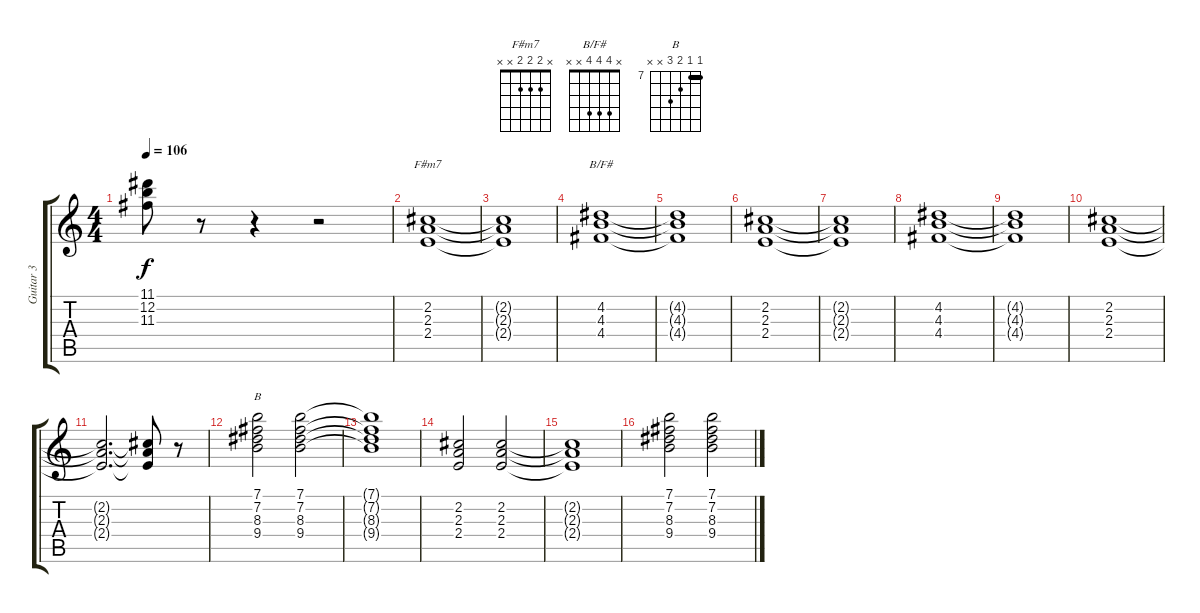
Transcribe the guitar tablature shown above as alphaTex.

\track ("Guitar 3" "Guitar 3") {instrument distortionguitar}
\staff {score tabs}
\tuning (E4 B3 G3 D3 A2 E2) {hide}
\chord ("F#m7" x 2 2 2 x x)
\chord ("B/F#" x 4 4 4 x x)
\chord ("B" 7 7 8 9 x x) {firstfret 7 barre 7}
\ts (4 4)
\tempo 106
\clef g2
\ks c
(11.1 12.2 11.3).8{dy f} r.8 r.4 r.2 |
(2.2 2.3 2.4).1{ch "F#m7"} |
(2.2{t} 2.3{t} 2.4{t}).1 |
(4.2 4.3 4.4).1{ch "B/F#"} |
(4.2{t} 4.3{t} 4.4{t}).1 |
(2.2 2.3 2.4).1 |
(2.2{t} 2.3{t} 2.4{t}).1 |
(4.2 4.3 4.4).1 |
(4.2{t} 4.3{t} 4.4{t}).1 |
(2.2 2.3 2.4).1 |
(2.2{t} 2.3{t} 2.4{t}).2{d} (2.2{t} 2.3{t} 2.4{t}).8 r.8 |
(7.1 7.2 8.3 9.4).2{ch "B"} (7.1 7.2 8.3 9.4).2 |
(7.1{t} 7.2{t} 8.3{t} 9.4{t}).1 |
(2.2 2.3 2.4).2 (2.2 2.3 2.4).2 |
(2.2{t} 2.3{t} 2.4{t}).1 |
(7.1 7.2 8.3 9.4).2 (7.1 7.2 8.3 9.4).2
